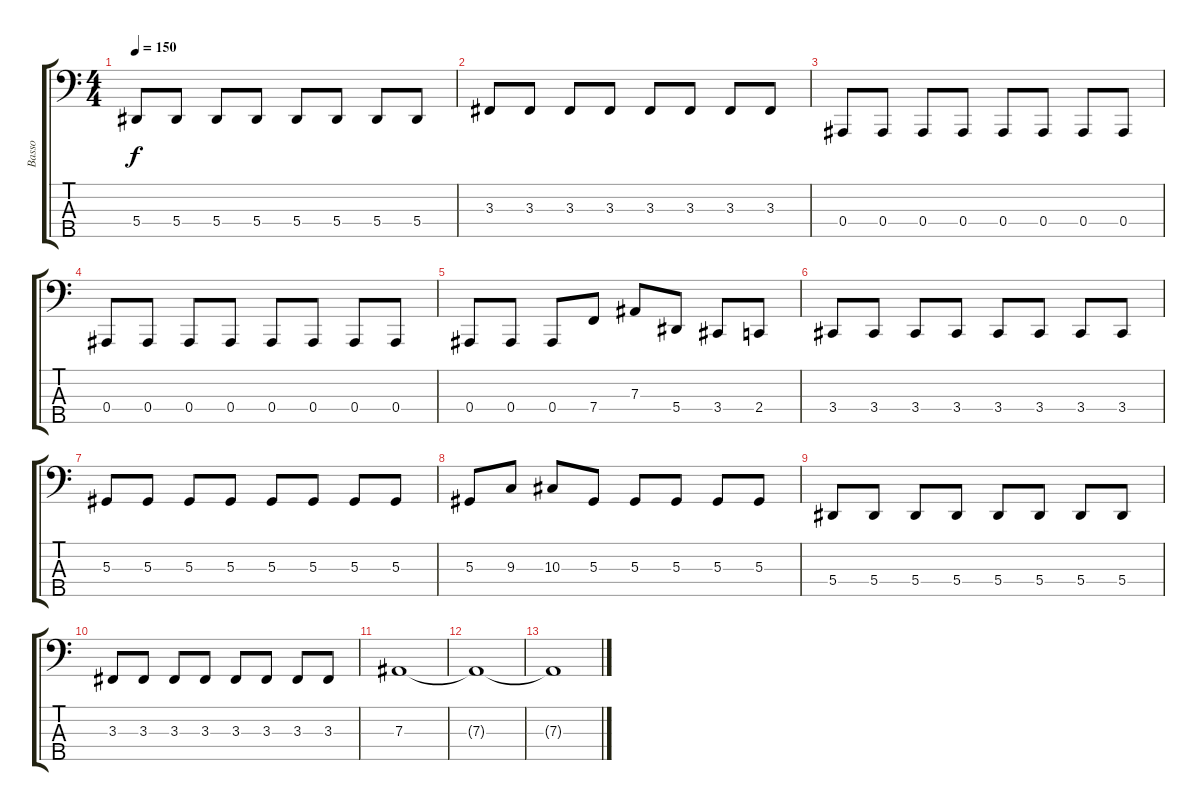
\track ("Basso" "Basso") {instrument electricbassfinger}
\staff {score tabs}
\tuning (Db2 Ab1 Eb1 Bb0 F0) {hide}
\ts (4 4)
\tempo 150
\clef f4
\ks c
5.4.8{dy f} 5.4.8 5.4.8 5.4.8 5.4.8 5.4.8 5.4.8 5.4.8 |
3.3.8 3.3.8 3.3.8 3.3.8 3.3.8 3.3.8 3.3.8 3.3.8 |
0.4.8 0.4.8 0.4.8 0.4.8 0.4.8 0.4.8 0.4.8 0.4.8 |
0.4.8 0.4.8 0.4.8 0.4.8 0.4.8 0.4.8 0.4.8 0.4.8 |
0.4.8 0.4.8 0.4.8 7.4.8 7.3.8 5.4.8 3.4.8 2.4.8 |
3.4.8 3.4.8 3.4.8 3.4.8 3.4.8 3.4.8 3.4.8 3.4.8 |
5.3.8 5.3.8 5.3.8 5.3.8 5.3.8 5.3.8 5.3.8 5.3.8 |
5.3.8 9.3.8 10.3.8 5.3.8 5.3.8 5.3.8 5.3.8 5.3.8 |
5.4.8 5.4.8 5.4.8 5.4.8 5.4.8 5.4.8 5.4.8 5.4.8 |
3.3.8 3.3.8 3.3.8 3.3.8 3.3.8 3.3.8 3.3.8 3.3.8 |
7.3.1{volume 0} |
7.3{t}.1 |
7.3{t}.1
